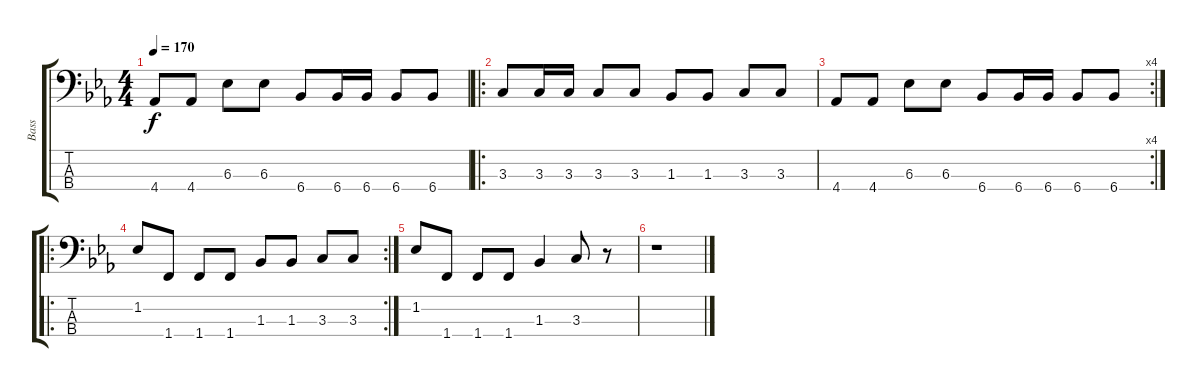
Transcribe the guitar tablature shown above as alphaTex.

\track ("Bass" "Bass") {instrument electricbasspick}
\staff {score tabs}
\tuning (G2 D2 A1 E1) {hide}
\ts (4 4)
\tempo 170
\clef f4
\ks eb
4.4.8{dy f} 4.4.8 6.3.8 6.3.8 6.4.8 6.4.16 6.4.16 6.4.8 6.4.8 |
\ro
3.3.8 3.3.16 3.3.16 3.3.8 3.3.8 1.3.8 1.3.8 3.3.8 3.3.8 |
\rc 4
4.4.8 4.4.8 6.3.8 6.3.8 6.4.8 6.4.16 6.4.16 6.4.8 6.4.8 |
\ro
\rc 2
1.2.8 1.4.8 1.4.8 1.4.8 1.3.8 1.3.8 3.3.8 3.3.8 |
1.2.8 1.4.8 1.4.8 1.4.8 1.3.4 3.3.8 r.8 |
r.1
